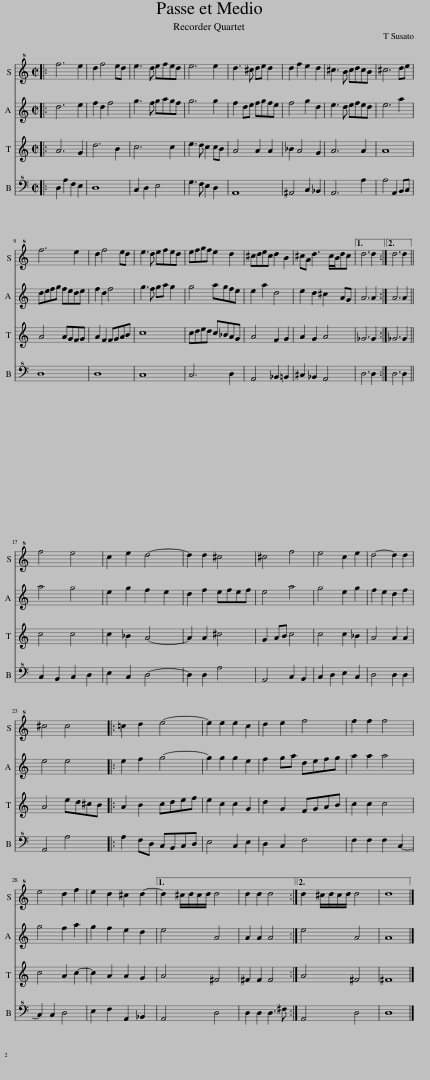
X:1
%%score 1 2 3 4
L:1/8
M:2/2
I:linebreak $
K:C
V:1 treble+8
V:2 treble
V:3 treble
V:4 bass+8
V:1
|: f6 e2 | d2 f4 ed | e3 d efed | e6 e2 | d3 ^c de d2 | %5
 d2 f2 e2 d2 | ^c3 B cdcB | ^c6 de |$ f6 e2 | d2 f4 ed | %10
 e3 d efed | efgf e2 d2 | ^cdec d2 B2 | ^cA d3 c/B/dc |1 d6 d2 :|2 %15
 d6 d2 ||$ f4 e4 | c2 e2 d4- | d2 d2 ^c4 | ^c4 f4 | %20
 e4 c2 e2 | d4- d2 d2 |$ ^c4 c4 |: =c2 d2 e4- | e2 e2 e2 c2 | %25
 d2 e2 f4 | f2 f2 f4 |$ e4 d2 f2 | e2 d2 ^c2 d2- |1 d2 ^c/d/c/d/ d4 | %30
 d2 d2 d4 :|2 d2 ^c/d/c/d/ d4 | d8 |] %33
V:2
|: d6 e2 | f2 d2 f4 | g3 f gagf | g6 g2 | f2 de fgfe | %5
 f4 g2 d2 | e3 d efed | e6 a2 |$ defg fede | f2 d2 f4 | %10
 g3 f ga g2 | g4 agfe | e2 a2 d4 | e2 d2 ^c2 AG |1 A6 A2 :|2 %15
 A6 A2 ||$ a4 g4 | e2 g2 f2 e2 | d2 f2 efef | e4 a4 | %20
 g4 e2 g2 | f2 e2 d2 f2 |$ e4 e4 |: e2 f2 g4- | g2 g2 g2 e2 | %25
 f2 ga defg | a2 a2 a4 |$ g4 f2 a2 | g2 f2 e2 d2 |1 e4 A4 | %30
 A2 A2 A4 :|2 e4 A4 | A8 |] %33
V:3
|: A6 G2 | d6 B2 | c6 c2 | e3 d c2 cB | A4 A2 A2 | %5
 _B2 A4 G2 | A6 A2 | A8 |$ A4 AGFG | A2 F2 FGAB | %10
 c8 | cded c_BAG | A4 F2 G2 | A2 G2 A4 |1 _G6 G2 :|2 %15
 _G6 G2 ||$ c4 c4 | c2 _B2 A4- | A2 A2 ^c4 | G2 AB c4 | %20
 c4 c2 _B2 | A4 A2 A2 |$ A4 ed^cB |: A2 B2 cdef | e2 c2 c2 G2 | %25
 d2 G2 FGAB | c2 c2 c4 |$ c4 A2 c2- | c2 A2 A2 G2 |1 A4 ^F4 | %30
 ^F2 F2 F4 :|2 A4 ^F4 | ^F8 |] %33
V:4
|: D,2 A,2 F,2 E,2 | D,8 | C,2 D,2 E,4 | G,3 F, E,2 D,2 | A,,8 | %5
 ^A,,4 C,2 _B,,2 | A,,6 A,2 | A,4 A,,2 B,,C, |$ D,8 | D,8 | %10
 C,8 | C,6 D,2 | A,,4 _B,,2 =B,,2 | ^C,2 _B,,2 A,,4 |1 D,6 D,2 :|2 %15
 D,6 D,2 ||$ C,2 B,,2 C,2 D,2 | E,2 C,2 D,4- | D,2 D,2 A,4 | A,,4 C,2 B,,2 | %20
 C,2 D,2 E,2 C,2 | D,4 D,2 D,2 |$ A,,4 A,4 |: A,2 F,D, C,B,,C,D, | E,4 C,2 E,2 | %25
 D,2 C,2 F,4 | F,2 F,2 F,2 C,2- |$ C,2 C,2 D,4 | E,2 F,2 A,,2 _B,,2 |1 A,,4 D,4 | %30
 D,2 D,2 D,3 ^F, :|2 A,,4 D,4 | D,8 |] %33
